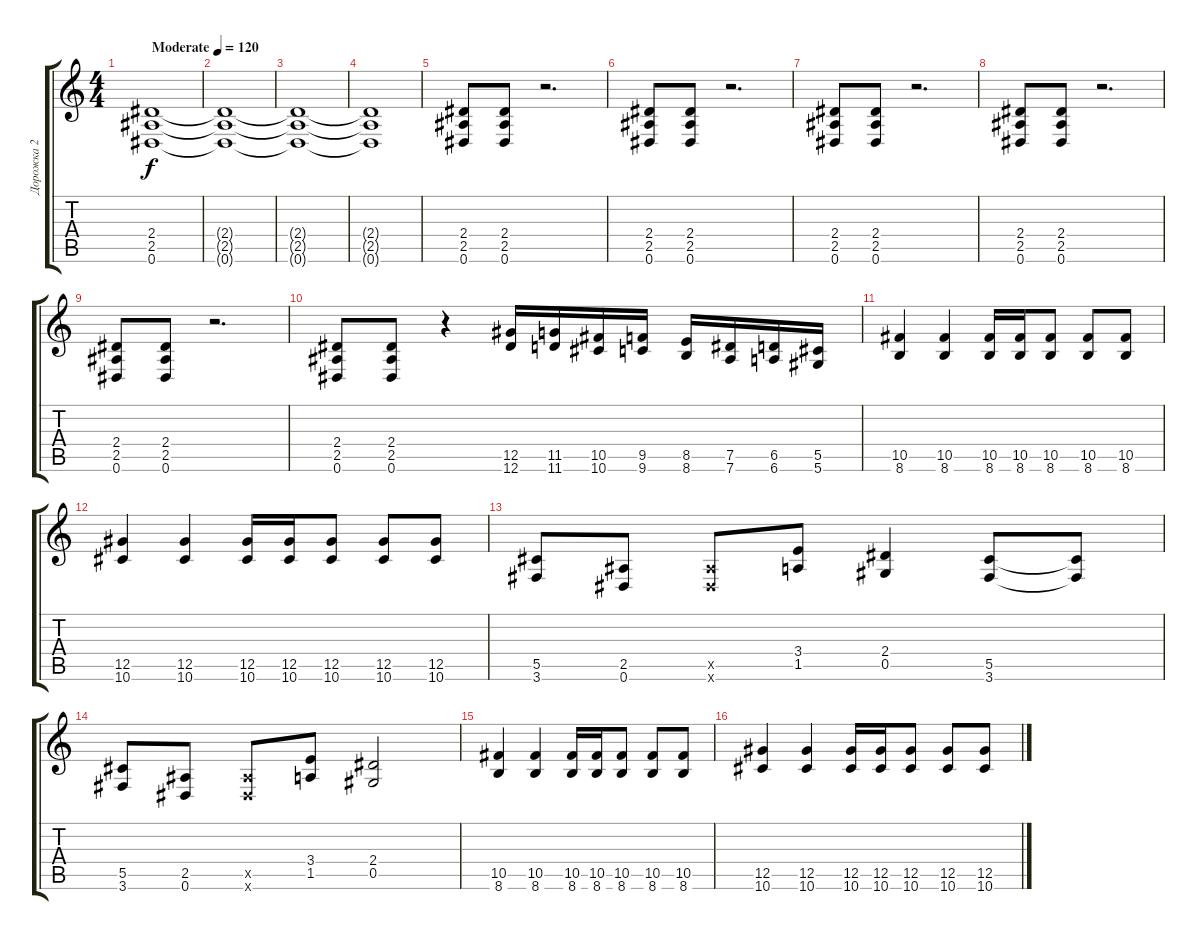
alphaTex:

\track ("Дорожка 2" "Дорожка 2") {instrument overdrivenguitar}
\staff {score tabs}
\tuning (Eb4 Bb3 Gb3 Db3 Ab2 Eb2) {hide}
\ts (4 4)
\tempo (120 "Moderate")
\clef g2
\ks c
(2.4 2.5 0.6).1{dy f instrument overdrivenguitar} |
(2.4{t} 2.5{t} 0.6{t}).1 |
(2.4{t} 2.5{t} 0.6{t}).1 |
(2.4{t} 2.5{t} 0.6{t}).1 |
(2.4 2.5 0.6).8 (2.4 2.5 0.6).8 r.2{d} |
(2.4 2.5 0.6).8 (2.4 2.5 0.6).8 r.2{d} |
(2.4 2.5 0.6).8 (2.4 2.5 0.6).8 r.2{d} |
(2.4 2.5 0.6).8 (2.4 2.5 0.6).8 r.2{d} |
(2.4 2.5 0.6).8 (2.4 2.5 0.6).8 r.2{d} |
(2.4 2.5 0.6).8 (2.4 2.5 0.6).8 r.4 (12.5 12.6).16{instrument guitarfretnoise} (11.5 11.6).16 (10.5 10.6).16 (9.5 9.6).16 (8.5 8.6).16 (7.5 7.6).16 (6.5 6.6).16 (5.5 5.6).16 |
(10.5 8.6).4{instrument distortionguitar} (10.5 8.6).4 (10.5 8.6).16 (10.5 8.6).16 (10.5 8.6).8 (10.5 8.6).8 (10.5 8.6).8 |
(12.5 10.6).4 (12.5 10.6).4 (12.5 10.6).16 (12.5 10.6).16 (12.5 10.6).8 (12.5 10.6).8 (12.5 10.6).8 |
(5.5 3.6).8 (2.5 0.6).8 (2.5{x} 0.6{x}).8 (3.4 1.5).8 (2.4 0.5).4 (5.5 3.6).8 (5.5{t} 3.6{t}).8 |
(5.5 3.6).8 (2.5 0.6).8 (2.5{x} 0.6{x}).8 (3.4 1.5).8 (2.4 0.5).2 |
(10.5 8.6).4{instrument distortionguitar} (10.5 8.6).4 (10.5 8.6).16 (10.5 8.6).16 (10.5 8.6).8 (10.5 8.6).8 (10.5 8.6).8 |
(12.5 10.6).4 (12.5 10.6).4 (12.5 10.6).16 (12.5 10.6).16 (12.5 10.6).8 (12.5 10.6).8 (12.5 10.6).8
